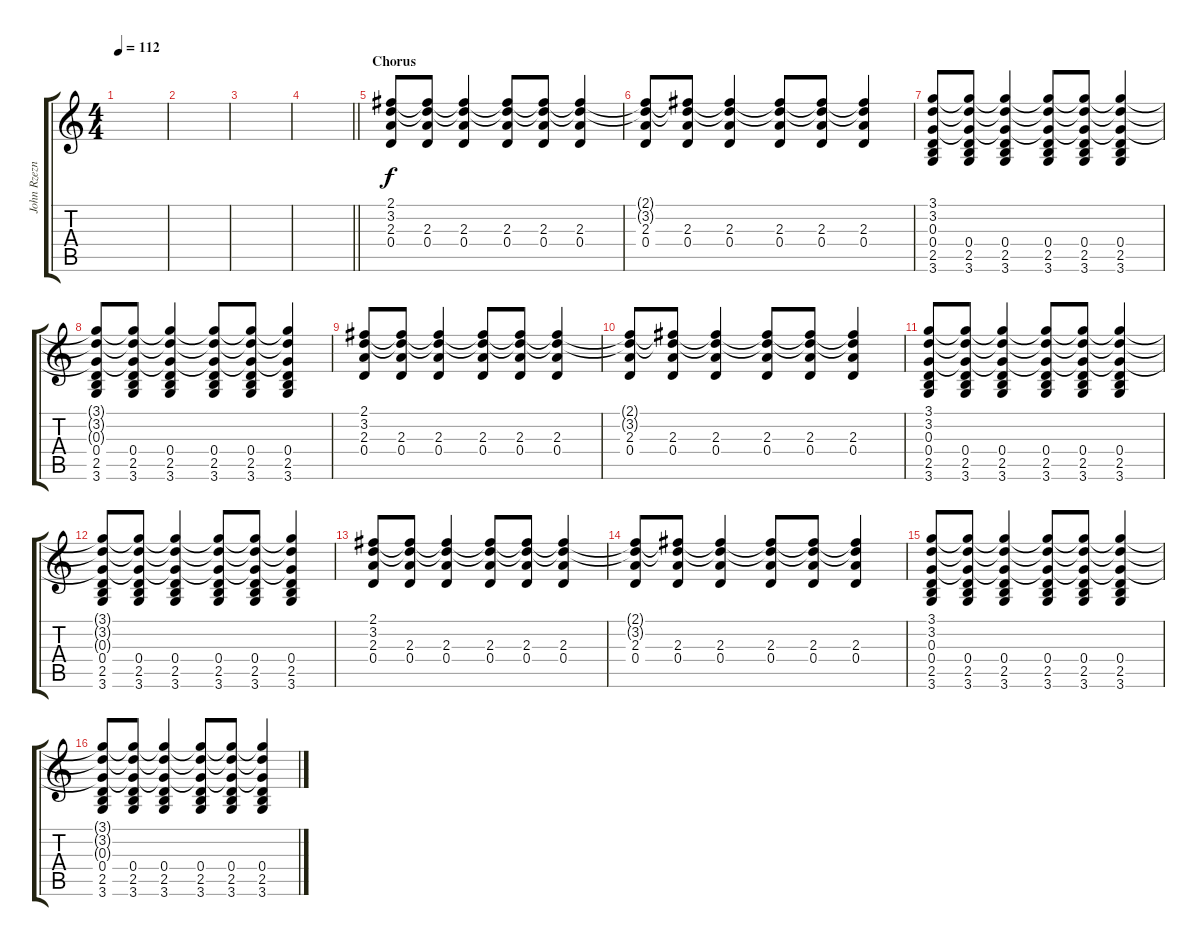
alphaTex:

\track ("John Rzeznik - Rythem 2" "John Rzezn") {instrument distortionguitar}
\staff {score tabs}
\tuning (E4 B3 G3 D3 A2 E2) {hide}
\ts (4 4)
\tempo 112
\clef g2
\ks c
|
|
|
\barLineRight lightlight
|
\section ("" "Chorus")
(2.1 3.2 2.3 0.4).8 (2.1{t} 3.2{t} 2.3 0.4).8 (2.1{t} 3.2{t} 2.3 0.4).4 (2.1{t} 3.2{t} 2.3 0.4).8 (2.1{t} 3.2{t} 2.3 0.4).8 (2.1{t} 3.2{t} 2.3 0.4).4 |
(2.1{t} 3.2{t} 2.3 0.4).8 (2.1{t} 3.2{t} 2.3 0.4).8 (2.1{t} 3.2{t} 2.3 0.4).4 (2.1{t} 3.2{t} 2.3 0.4).8 (2.1{t} 3.2{t} 2.3 0.4).8 (2.1{t} 3.2{t} 2.3 0.4).4 |
(3.1 3.2 0.3 0.4 2.5 3.6).8 (3.1{t} 3.2{t} 0.3{t} 0.4 2.5 3.6).8 (3.1{t} 3.2{t} 0.3{t} 0.4 2.5 3.6).4 (3.1{t} 3.2{t} 0.3{t} 0.4 2.5 3.6).8 (3.1{t} 3.2{t} 0.3{t} 0.4 2.5 3.6).8 (3.1{t} 3.2{t} 0.3{t} 0.4 2.5 3.6).4 |
(3.1{t} 3.2{t} 0.3{t} 0.4 2.5 3.6).8 (3.1{t} 3.2{t} 0.3{t} 0.4 2.5 3.6).8 (3.1{t} 3.2{t} 0.3{t} 0.4 2.5 3.6).4 (3.1{t} 3.2{t} 0.3{t} 0.4 2.5 3.6).8 (3.1{t} 3.2{t} 0.3{t} 0.4 2.5 3.6).8 (3.1{t} 3.2{t} 0.3{t} 0.4 2.5 3.6).4 |
(2.1 3.2 2.3 0.4).8 (2.1{t} 3.2{t} 2.3 0.4).8 (2.1{t} 3.2{t} 2.3 0.4).4 (2.1{t} 3.2{t} 2.3 0.4).8 (2.1{t} 3.2{t} 2.3 0.4).8 (2.1{t} 3.2{t} 2.3 0.4).4 |
(2.1{t} 3.2{t} 2.3 0.4).8 (2.1{t} 3.2{t} 2.3 0.4).8 (2.1{t} 3.2{t} 2.3 0.4).4 (2.1{t} 3.2{t} 2.3 0.4).8 (2.1{t} 3.2{t} 2.3 0.4).8 (2.1{t} 3.2{t} 2.3 0.4).4 |
(3.1 3.2 0.3 0.4 2.5 3.6).8 (3.1{t} 3.2{t} 0.3{t} 0.4 2.5 3.6).8 (3.1{t} 3.2{t} 0.3{t} 0.4 2.5 3.6).4 (3.1{t} 3.2{t} 0.3{t} 0.4 2.5 3.6).8 (3.1{t} 3.2{t} 0.3{t} 0.4 2.5 3.6).8 (3.1{t} 3.2{t} 0.3{t} 0.4 2.5 3.6).4 |
(3.1{t} 3.2{t} 0.3{t} 0.4 2.5 3.6).8 (3.1{t} 3.2{t} 0.3{t} 0.4 2.5 3.6).8 (3.1{t} 3.2{t} 0.3{t} 0.4 2.5 3.6).4 (3.1{t} 3.2{t} 0.3{t} 0.4 2.5 3.6).8 (3.1{t} 3.2{t} 0.3{t} 0.4 2.5 3.6).8 (3.1{t} 3.2{t} 0.3{t} 0.4 2.5 3.6).4 |
(2.1 3.2 2.3 0.4).8 (2.1{t} 3.2{t} 2.3 0.4).8 (2.1{t} 3.2{t} 2.3 0.4).4 (2.1{t} 3.2{t} 2.3 0.4).8 (2.1{t} 3.2{t} 2.3 0.4).8 (2.1{t} 3.2{t} 2.3 0.4).4 |
(2.1{t} 3.2{t} 2.3 0.4).8 (2.1{t} 3.2{t} 2.3 0.4).8 (2.1{t} 3.2{t} 2.3 0.4).4 (2.1{t} 3.2{t} 2.3 0.4).8 (2.1{t} 3.2{t} 2.3 0.4).8 (2.1{t} 3.2{t} 2.3 0.4).4 |
(3.1 3.2 0.3 0.4 2.5 3.6).8 (3.1{t} 3.2{t} 0.3{t} 0.4 2.5 3.6).8 (3.1{t} 3.2{t} 0.3{t} 0.4 2.5 3.6).4 (3.1{t} 3.2{t} 0.3{t} 0.4 2.5 3.6).8 (3.1{t} 3.2{t} 0.3{t} 0.4 2.5 3.6).8 (3.1{t} 3.2{t} 0.3{t} 0.4 2.5 3.6).4 |
(3.1{t} 3.2{t} 0.3{t} 0.4 2.5 3.6).8 (3.1{t} 3.2{t} 0.3{t} 0.4 2.5 3.6).8 (3.1{t} 3.2{t} 0.3{t} 0.4 2.5 3.6).4 (3.1{t} 3.2{t} 0.3{t} 0.4 2.5 3.6).8 (3.1{t} 3.2{t} 0.3{t} 0.4 2.5 3.6).8 (3.1{t} 3.2{t} 0.3{t} 0.4 2.5 3.6).4
